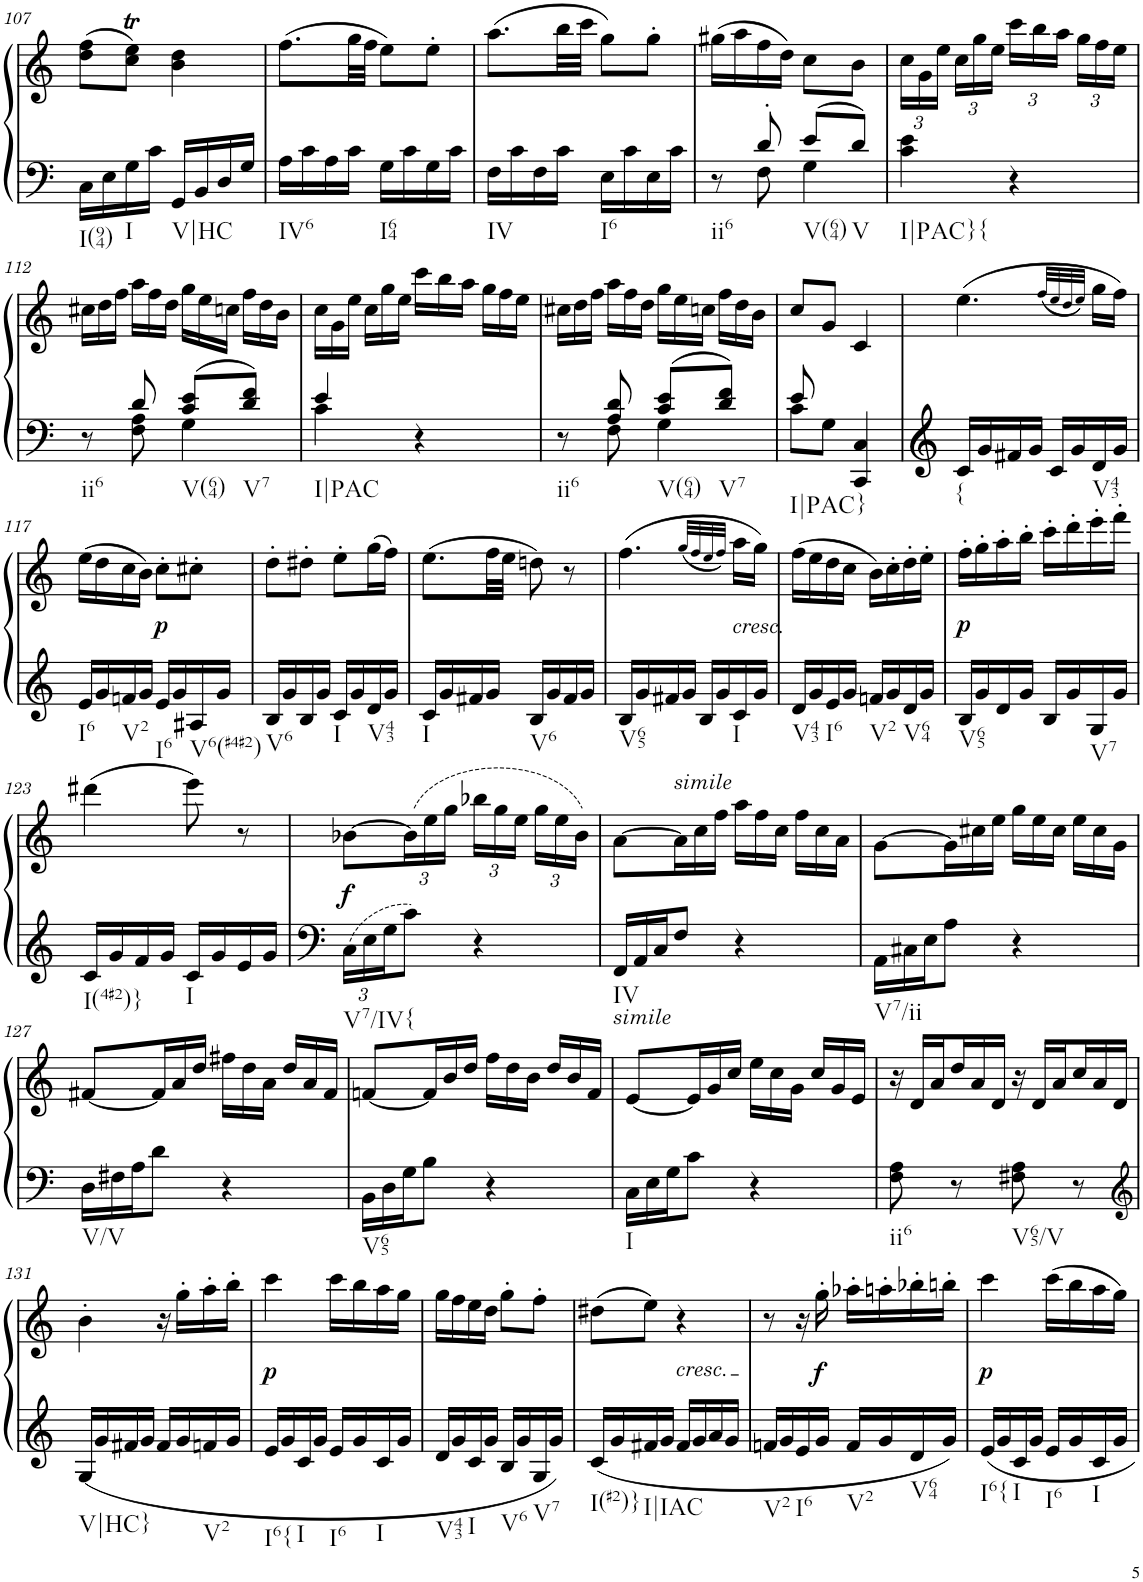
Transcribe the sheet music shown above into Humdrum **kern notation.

**kern	**kern	**dynam
*part1	*part1	*part1
*staff2	*staff1	*staff1/2
*I"Piano, Piano right	*	*
*I'Pno.	*	*
!!LO:PB:g=z
*clefF4	*clefG2	*
*k[]	*k[]	*
*M2/4	*M2/4	*
=107	=107	=107
!LO:TX:b:t=I(94)	!	!
16C\LL	(8dd\ 8ff\L	.
16E\	.	.
!LO:TX:b:t=I	!	!
16G\	8cc\T 8ee\TJ)	.
16c\JJ	.	.
!LO:TX:b:t=V|HC	!	!
16GG/LL	4b\ 4dd\	.
16BB/	.	.
16D/	.	.
16G/JJ	.	.
=108	=108	=108
!LO:TX:b:t=IV6	!	!
16A\LL	(8.ff\L	.
16c\	.	.
16A\	.	.
16c\JJ	32gg\LL	.
.	32ff\JJJ	.
!LO:TX:b:t=I64	!	!
16G\LL	8ee\L)	.
16c\	.	.
16G\	8ee'\J	.
16c\JJ	.	.
=109	=109	=109
!LO:TX:b:t=IV	!	!
16F\LL	(8.aa\L	.
16c\	.	.
16F\	.	.
16c\JJ	32bb\LL	.
.	32ccc\JJJ	.
!LO:TX:b:t=I6	!	!
16E\LL	8gg\L)	.
16c\	.	.
16E\	8gg'\J	.
16c\JJ	.	.
=110	=110	=110
*^	*	*
!LO:TX:b:t=ii6	!	!	!
8r	8ryy	(16gg#X\LL	.
.	.	16aa\	.
8d'/	8F\	16ff\	.
.	.	16dd\JJ)	.
!LO:TX:b:t=V(64)	!	!	!
8e/L	4G\	8cc\L	.
!LO:TX:b:t=V	!	!	!
8d/J	.	8b\J	.
*v	*v	*	*
=111	=111	=111
*	*Xbrackettup	*
!LO:TX:b:t=I|PAC}{	!	!
4c\ 4e\	24cc\LL	.
.	24g\	.
.	24ee\JJ	.
.	24cc\LL	.
.	24gg\	.
.	24ee\JJ	.
4r	24ccc\LL	.
.	24bb\	.
.	24aa\JJ	.
.	24gg\LL	.
.	24ff\	.
.	24ee\JJ	.
!!LO:LB:g=z
=112	=112	=112
*^	*	*
*	*	*Xtuplet	*
!LO:TX:b:t=ii6	!	!	!
8r	8ryy	24cc#X\LL	.
.	.	24dd\	.
.	.	24ff\JJ	.
8d/	8F\ 8A\	24aa\LL	.
.	.	24ff\	.
.	.	24dd\JJ	.
!LO:TX:b:t=V(64)	!	!	!
8c/ 8e/L	4G\	24gg\LL	.
.	.	24ee\	.
.	.	24ccn\JJ	.
!LO:TX:b:t=V7	!	!	!
8d/ 8f/J	.	24ff\LL	.
.	.	24dd\	.
.	.	24b\JJ	.
=113	=113	=113	=113
!LO:TX:b:t=I|PAC	!	!	!
4e/	4c\	24cc\LL	.
.	.	24g\	.
.	.	24ee\JJ	.
.	.	24cc\LL	.
.	.	24gg\	.
.	.	24ee\JJ	.
4r	4ryy	24ccc\LL	.
.	.	24bb\	.
.	.	24aa\JJ	.
.	.	24gg\LL	.
.	.	24ff\	.
.	.	24ee\JJ	.
=114	=114	=114	=114
!LO:TX:b:t=ii6	!	!	!
8r	8ryy	24cc#X\LL	.
.	.	24dd\	.
.	.	24ff\JJ	.
8A/ 8d/	8F\	24aa\LL	.
.	.	24ff\	.
.	.	24dd\JJ	.
!LO:TX:b:t=V(64)	!	!	!
8c/ 8e/L	4G\	24gg\LL	.
.	.	24ee\	.
.	.	24ccn\JJ	.
!LO:TX:b:t=V7	!	!	!
8d/ 8f/J	.	24ff\LL	.
.	.	24dd\	.
.	.	24b\JJ	.
=115	=115	=115	=115
!LO:TX:b:t=I|PAC}	!	!	!
8e/	8c\L	8cc/L	.
8ryy	8G\J	8g/J	.
4CC/ 4C/	4ryy	4c/	.
=116	=116	=116	=116
!LO:TX:b:t={	!	!	!
*v	*v	*	*
16c/LL	(4.ee\	.
16g/	.	.
16f#X/	.	.
16g/JJ	.	.
16c/LL	.	.
16g/	.	.
.	(32qff/LLL	.
.	32qee/	.
.	32qdd/	.
.	32qee/JJJ)	.
!LO:TX:b:t=V43	!	!
16d/	16gg\LL	.
16g/JJ	16ff\JJ)	.
!!LO:LB:g=z
=117	=117	=117
!LO:TX:b:t=I6	!	!
16e/LL	(16ee\LL	.
16g/	16dd\	.
!LO:TX:b:t=V2	!	!
16fn/	16cc\	.
16g/JJ	16b\JJ)	.
!LO:TX:b:t=I6	!	!
!	!	!LO:DY:b
16e/LL	8cc'\L	p
16g/	.	.
!LO:TX:b:t=V6(#4#2)	!	!
16A#X/	8cc#X'\J	.
16g/JJ	.	.
=118	=118	=118
!LO:TX:b:t=V6	!	!
16B/LL	8dd'\L	.
16g/	.	.
16B/	8dd#X'\J	.
16g/JJ	.	.
!LO:TX:b:t=I	!	!
16c/LL	8ee'\L	.
16g/	.	.
!LO:TX:b:t=V43	!	!
16d/	(16gg\L	.
16g/JJ	16ff\JJ)	.
=119	=119	=119
!LO:TX:b:t=I	!	!
16c/LL	(8.ee\L	.
16g/	.	.
16f#X/	.	.
16g/JJ	32ff\LL	.
.	32ee\JJJ	.
!LO:TX:b:t=V6	!	!
16B/LL	8ddn\)	.
16g/	.	.
16f#/	8r	.
16g/JJ	.	.
=120	=120	=120
!LO:TX:b:t=V65	!	!
16B/LL	(4.ff\	.
16g/	.	.
16f#X/	.	.
16g/JJ	.	.
16B/LL	.	.
16g/	.	.
.	(32qgg/LLL	.
.	32qff/	.
.	32qee/	.
.	32qff/JJJ)	.
!	!LO:TX:b:i:t=cresc.	!
!LO:TX:b:t=I	!	!
16c/	16aa\LL	.
16g/JJ	16gg\JJ)	.
=121	=121	=121
!LO:TX:b:t=V43	!	!
16d/LL	(16ff\LL	.
16g/	16ee\	.
!LO:TX:b:t=I6	!	!
16e/	16dd\	.
16g/JJ	16cc\JJ	.
!LO:TX:b:t=V2	!	!
16fn/LL	16b\LL)	.
16g/	16cc'\	.
!LO:TX:b:t=V64	!	!
16d/	16dd'\	.
16g/JJ	16ee'\JJ	.
=122	=122	=122
!LO:TX:b:t=V65	!	!
!	!	!LO:DY:b
16B/LL	16ff'\LL	p
16g/	16gg'\	.
16d/	16aa'\	.
16g/JJ	16bb'\JJ	.
16B/LL	16ccc'\LL	.
16g/	16ddd'\	.
!LO:TX:b:t=V7	!	!
16G/	16eee'\	.
16g/JJ	16fff'\JJ	.
!!LO:LB:g=z
=123	=123	=123
!LO:TX:b:t=I(4#2)}	!	!
16c/LL	(4ddd#X\	.
16g/	.	.
16f/	.	.
16g/JJ	.	.
!LO:TX:b:t=I	!	!
16c/LL	8eee\)	.
16g/	.	.
16e/	8r	.
16g/JJ	.	.
=124	=124	=124
*Xbrackettup	*	*
!LO:TX:b:t=V7/IV{	!	!
!	!	!LO:DY:b
24C\LL	[8b-X\L	f
24E\	.	.
24G\J	.	.
*	*tuplet	*
8c\J	(24b-\L]	.
.	24ee\	.
.	24gg\JJ	.
4r	24bb-X\LL	.
.	24gg\	.
.	24ee\JJ	.
.	24gg\LL	.
.	24ee\	.
.	24b-\JJ)	.
=125	=125	=125
*Xtuplet	*	*
!LO:TX:b:i:t=simile	!	!
!LO:TX:b:t=IV	!	!
24FF/LL	[8a\L	.
24AA/	.	.
24C/J	.	.
*	*Xtuplet	*
!	!LO:TX:a:i:t=simile	!
8F/J	24a\L]	.
.	24cc\	.
.	24ff\JJ	.
4r	24aa\LL	.
.	24ff\	.
.	24cc\JJ	.
.	24ff\LL	.
.	24cc\	.
.	24a\JJ	.
=126	=126	=126
!LO:TX:b:t=V7/ii	!	!
24AA\LL	[8g\L	.
24C#X\	.	.
24E\J	.	.
8A\J	24g\L]	.
.	24cc#X\	.
.	24ee\JJ	.
4r	24gg\LL	.
.	24ee\	.
.	24cc#\JJ	.
.	24ee\LL	.
.	24cc#\	.
.	24g\JJ	.
!!LO:LB:g=z
=127	=127	=127
!LO:TX:b:t=V/V	!	!
24D\LL	[8f#X/L	.
24F#X\	.	.
24A\J	.	.
8d\J	24f#/L]	.
.	24a/	.
.	24dd/JJ	.
4r	24ff#X\LL	.
.	24dd\	.
.	24a\JJ	.
.	24dd/LL	.
.	24a/	.
.	24f#/JJ	.
=128	=128	=128
!LO:TX:b:t=V65	!	!
24BB\LL	[8fn/L	.
24D\	.	.
24G\J	.	.
8B\J	24f/L]	.
.	24b/	.
.	24dd/JJ	.
4r	24ff\LL	.
.	24dd\	.
.	24b\JJ	.
.	24dd/LL	.
.	24b/	.
.	24f/JJ	.
=129	=129	=129
!LO:TX:b:t=I	!	!
24C\LL	[8e/L	.
24E\	.	.
24G\J	.	.
8c\J	24e/L]	.
.	24g/	.
.	24cc/JJ	.
4r	24ee\LL	.
.	24cc\	.
.	24g\JJ	.
.	24cc/LL	.
.	24g/	.
.	24e/JJ	.
=130	=130	=130
!LO:TX:b:t=ii6	!	!
8F\ 8A\	24r	.
.	24d/LL	.
.	24a/	.
8r	24dd/	.
.	24a/	.
.	24d/JJ	.
!LO:TX:b:t=V65/V	!	!
8F#X\ 8A\	24r	.
.	24d/LL	.
.	24a/	.
8r	24cc/	.
.	24a/	.
.	24d/JJ	.
!!LO:LB:g=z
=131	=131	=131
*clefG2	*	*
!LO:TX:b:t=V|HC}	!	!
16G/LL	4b'\	.
16g/	.	.
16f#X/	.	.
16g/JJ	.	.
16f#/LL	16r	.
16g/	16gg'\LL	.
!LO:TX:b:t=V2	!	!
16fn/	16aa'\	.
16g/JJ	16bb'\JJ	.
=132	=132	=132
!LO:TX:b:t=I6{	!	!
!	!	!LO:DY:b
16e/LL	4ccc\	p
16g/	.	.
!LO:TX:b:t=I	!	!
16c/	.	.
16g/JJ	.	.
!LO:TX:b:t=I6	!	!
16e/LL	16ccc\LL	.
16g/	16bb\	.
!LO:TX:b:t=I	!	!
16c/	16aa\	.
16g/JJ	16gg\JJ	.
=133	=133	=133
!LO:TX:b:t=V43	!	!
16d/LL	16gg\LL	.
16g/	16ff\	.
!LO:TX:b:t=I	!	!
16c/	16ee\	.
16g/JJ	16dd\JJ	.
!LO:TX:b:t=V6	!	!
16B/LL	8gg'\L	.
16g/	.	.
!LO:TX:b:t=V7	!	!
16G/	8ff'\J	.
16g/JJ	.	.
=134	=134	=134
!LO:TX:b:t=I(#2)}	!	!
16c/LL	(8dd#X\L	.
16g/	.	.
!LO:TX:b:t=I|IAC	!	!
16f#X/	8ee\J)	.
16g/JJ	.	.
!	!LO:TX:b:i:t=cresc.	!
16f#/LL	4r	.
16g/	.	.
16a/	.	.
16g/JJ	.	.
=135	=135	=135
!LO:TX:b:t=V2	!	!
16fn/LL	8r	.
16g/	.	.
!LO:TX:b:t=I6	!	!
16e/	16r	.
!	!	!LO:DY:b
16g/JJ	16gg'\	f
!LO:TX:b:t=V2	!	!
16f/LL	16aa-X'\LL	.
16g/	16aan'\	.
!LO:TX:b:t=V64	!	!
16d/	16bb-X'\	.
16g/JJ	16bbn'\JJ	.
=136	=136	=136
!LO:TX:b:t=I6{	!	!
!	!	!LO:DY:b
16e/LL	4ccc\	p
16g/	.	.
!LO:TX:b:t=I	!	!
16c/	.	.
16g/JJ	.	.
!LO:TX:b:t=I6	!	!
16e/LL	(16ccc\LL	.
16g/	16bb\	.
!LO:TX:b:t=I	!	!
16c/	16aa\	.
16g/JJ	16gg\JJ)	.
=	=	=
*-	*-	*-
